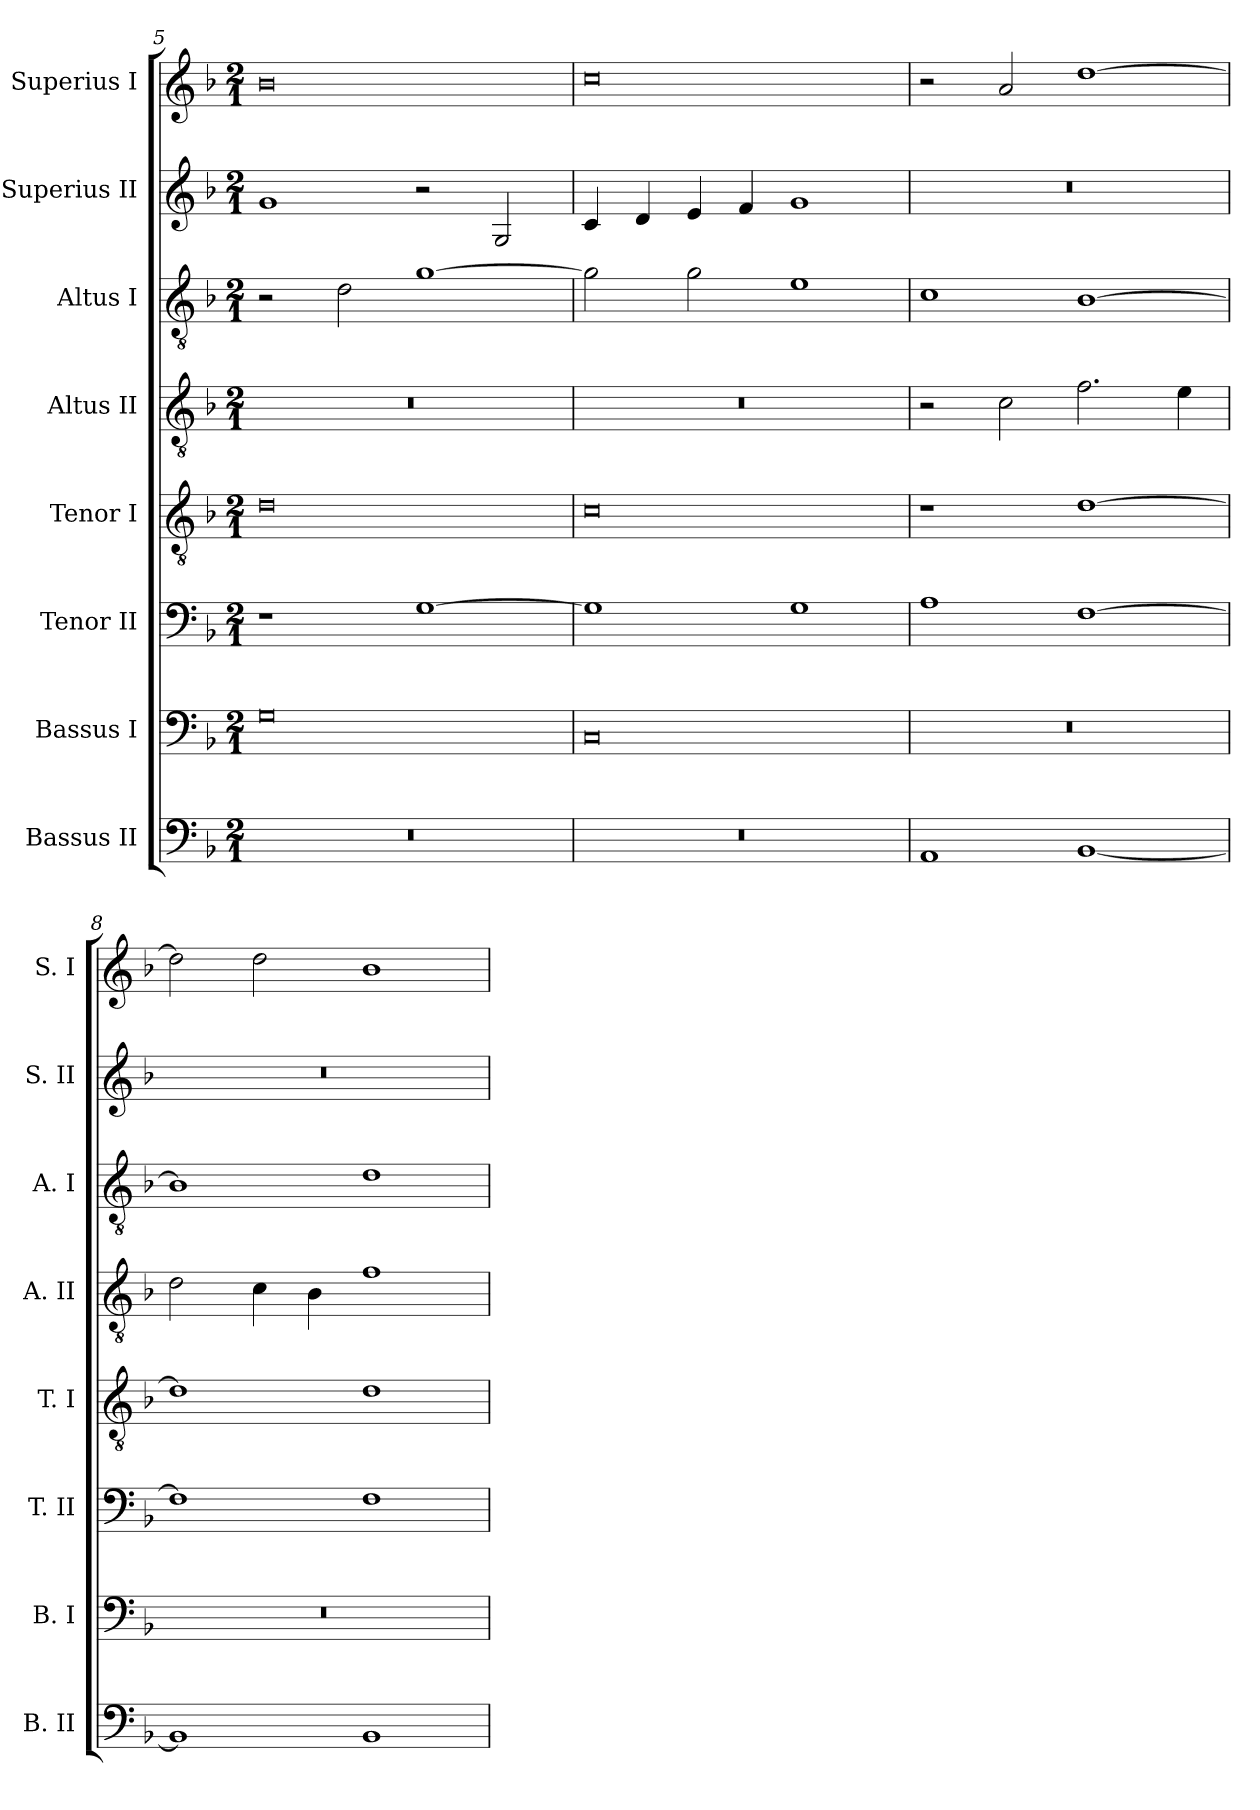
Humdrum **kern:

**kern	**kern	**kern	**kern	**kern	**kern	**kern	**kern
*part8	*part7	*part6	*part5	*part4	*part3	*part2	*part1
*staff8	*staff7	*staff6	*staff5	*staff4	*staff3	*staff2	*staff1
*I"Bassus II	*I"Bassus I	*I"Tenor II	*I"Tenor I	*I"Altus II	*I"Altus I	*I"Superius II	*I"Superius I
*I'B. II	*I'B. I	*I'T. II	*I'T. I	*I'A. II	*I'A. I	*I'S. II	*I'S. I
*clefF4	*clefF4	*clefF4	*clefGv2	*clefGv2	*clefGv2	*clefG2	*clefG2
*k[b-]	*k[b-]	*k[b-]	*k[b-]	*k[b-]	*k[b-]	*k[b-]	*k[b-]
*F:	*F:	*F:	*F:	*F:	*F:	*F:	*F:
*M2/1	*M2/1	*M2/1	*M2/1	*M2/1	*M2/1	*M2/1	*M2/1
=5	=5	=5	=5	=5	=5	=5	=5
0r	0G	1r	0d	0r	2r	1g	0b-
.	.	.	.	.	2d	.	.
.	.	[1G	.	.	[1g	2r	.
.	.	.	.	.	.	2G	.
=6	=6	=6	=6	=6	=6	=6	=6
0r	0C	1G]	0c	0r	2g]	4c	0cc
.	.	.	.	.	.	4d	.
.	.	.	.	.	2g	4e	.
.	.	.	.	.	.	4f	.
.	.	1G	.	.	1e	1g	.
=7	=7	=7	=7	=7	=7	=7	=7
1AA	0r	1A	1r	2r	1c	0r	2r
.	.	.	.	2c	.	.	2a
[1BB-	.	[1F	[1d	2.f	[1B-	.	[1dd
.	.	.	.	4e	.	.	.
=8	=8	=8	=8	=8	=8	=8	=8
1BB-]	0r	1F]	1d]	2d	1B-]	0r	2dd]
.	.	.	.	4c	.	.	2dd
.	.	.	.	4B-	.	.	.
1BB-	.	1F	1d	1f	1d	.	1b-
=	=	=	=	=	=	=	=
*-	*-	*-	*-	*-	*-	*-	*-
